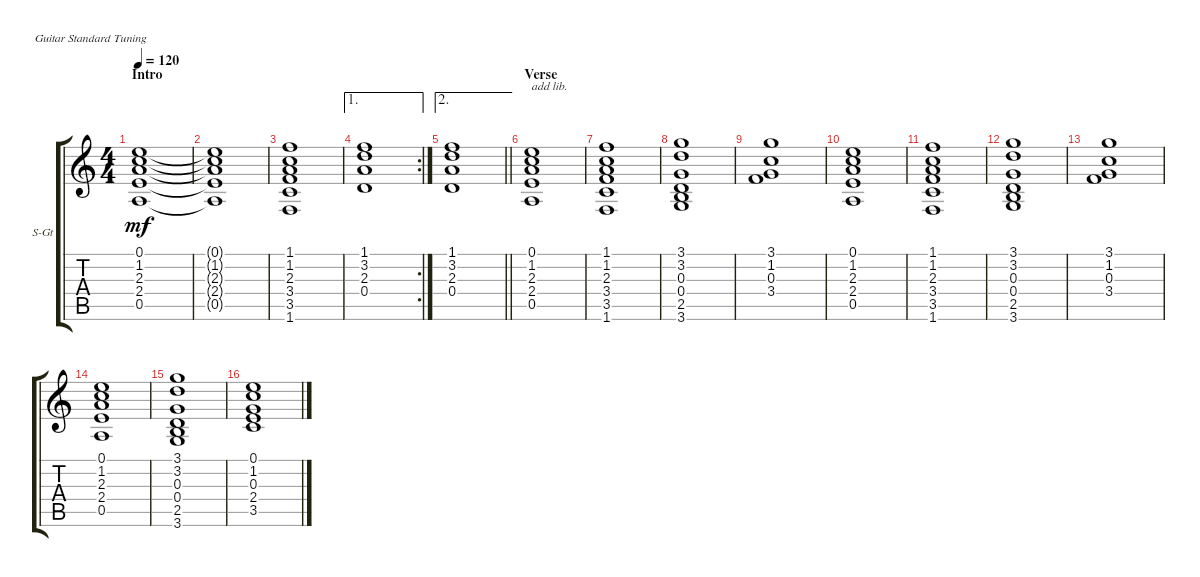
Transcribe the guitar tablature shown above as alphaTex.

\defaultSystemsLayout 4
\bracketExtendMode groupsimilarinstruments
\firstSystemTrackNameOrientation horizontal
\otherSystemsTrackNameOrientation horizontal
\track ("Rhythm Acoustic" "S-Gt") {instrument acousticguitarsteel}
\staff {score tabs}
\tuning (E4 B3 G3 D3 A2 E2)
\ts (4 4)
\section ("" "Intro")
\tempo 120
\clef g2
\ks aminor
(0.5 2.4 2.3 1.2 0.1).1{dy mf instrument acousticguitarsteel} |
(0.1{t} 1.2{t} 2.3{t} 2.4{t} 0.5{t}).1 |
(1.6 3.5 3.4 2.3 1.2 1.1).1 |
\ae 1
\rc 2
(0.4 2.3 3.2 1.1).1 |
\ae 2
\barLineRight lightlight
(0.4 2.3 3.2 1.1).1 |
\section ("" "Verse")
(0.5 2.4 2.3 1.2 0.1).1{txt "add lib."} |
(1.6 3.5 3.4 2.3 1.2 1.1).1 |
(3.6 2.5 0.4 0.3 3.2 3.1).1 |
(3.4 0.3 1.2 3.1).1 |
(0.5 2.4 2.3 1.2 0.1).1 |
(1.6 3.5 3.4 2.3 1.2 1.1).1 |
(3.6 2.5 0.4 0.3 3.2 3.1).1 |
(3.4 0.3 1.2 3.1).1 |
(0.5 2.4 2.3 1.2 0.1).1 |
(3.6 2.5 0.4 0.3 3.2 3.1).1 |
(3.5 2.4 0.3 1.2 0.1).1
